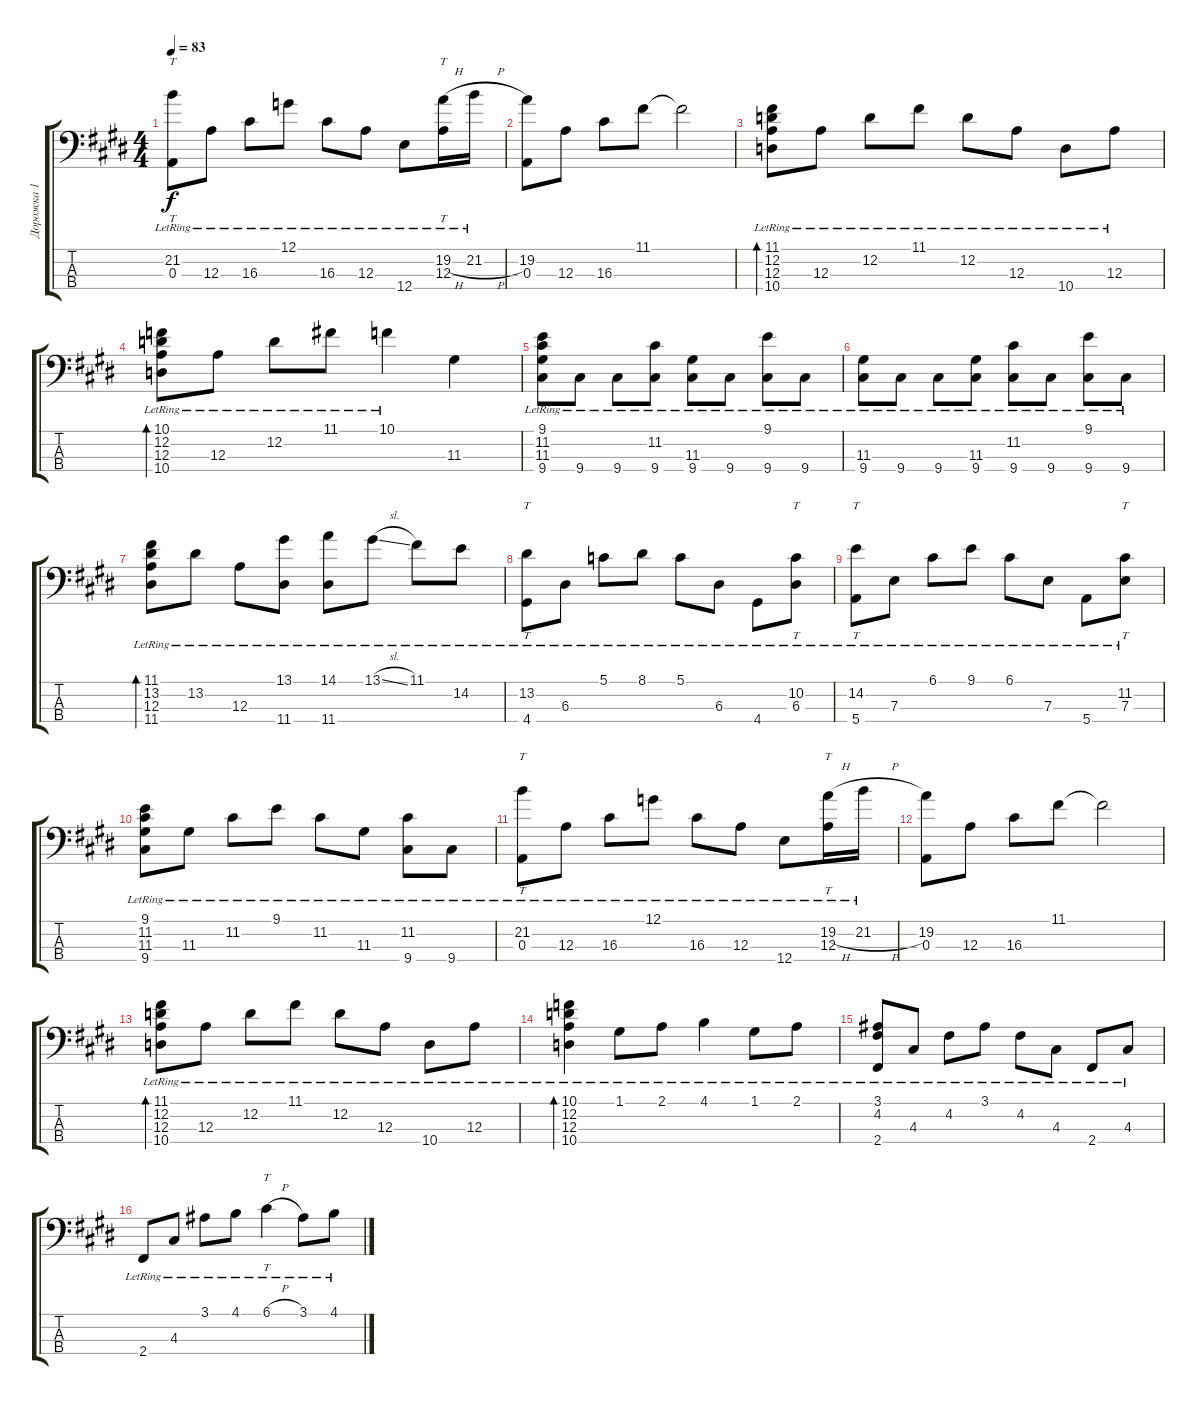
\track ("Дорожка 1" "Дорожка 1") {instrument electricbassfinger}
\staff {score tabs}
\tuning (G2 D2 A1 E1) {hide}
\ts (4 4)
\tempo 83
\clef f4
\ks e
(21.2{lr} 0.3{lr}).8{tt dy f} 12.3{lr}.8 16.3{lr}.8 12.1{lr}.8 16.3{lr}.8 12.3{lr}.8 12.4{lr}.8 (19.2{h lr} 12.3{lr}).16{tt} 21.2{h lr}.16 |
(19.2 0.3).8 12.3.8 16.3.8 11.1.8 11.1{t}.2 |
(11.1{lr} 12.2{lr} 12.3{lr} 10.4{lr}).8{bd 60} 12.3{lr}.8 12.2{lr}.8 11.1{lr}.8 12.2{lr}.8 12.3{lr}.8 10.4{lr}.8 12.3{lr}.8 |
(10.1{lr} 12.2{lr} 12.3{lr} 10.4{lr}).8{bd 60} 12.3{lr}.8 12.2{lr}.8 11.1{lr}.8 10.1{lr}.4 11.3.4 |
(9.1{lr} 11.2{lr} 11.3{lr} 9.4{lr}).8 9.4{lr}.8 9.4{lr}.8 (11.2{lr} 9.4{lr}).8 (11.3{lr} 9.4{lr}).8 9.4{lr}.8 (9.1{lr} 9.4{lr}).8 9.4{lr}.8 |
(11.3{lr} 9.4{lr}).8 9.4{lr}.8 9.4{lr}.8 (11.3{lr} 9.4{lr}).8 (11.2{lr} 9.4{lr}).8 9.4{lr}.8 (9.1{lr} 9.4{lr}).8 9.4{lr}.8 |
(11.1{lr} 13.2{lr} 12.3{lr} 11.4{lr}).8{bd 60} 13.2{lr}.8 12.3{lr}.8 (13.1{lr} 11.4{lr}).8 (14.1{lr} 11.4{lr}).8 13.1{sl lr}.8 11.1{lr}.8 14.2{lr}.8 |
(13.2{lr} 4.4{lr}).8{tt} 6.3{lr}.8 5.1{lr}.8 8.1{lr}.8 5.1{lr}.8 6.3{lr}.8 4.4{lr}.8 (10.2{lr} 6.3{lr}).8{tt} |
(14.2{lr} 5.4{lr}).8{tt} 7.3{lr}.8 6.1{lr}.8 9.1{lr}.8 6.1{lr}.8 7.3{lr}.8 5.4{lr}.8 (11.2{lr} 7.3{lr}).8{tt} |
(9.1{lr} 11.2{lr} 11.3{lr} 9.4{lr}).8 11.3{lr}.8 11.2{lr}.8 9.1{lr}.8 11.2{lr}.8 11.3{lr}.8 (11.2{lr} 9.4{lr}).8 9.4{lr}.8 |
(21.2{lr} 0.3{lr}).8{tt} 12.3{lr}.8 16.3{lr}.8 12.1{lr}.8 16.3{lr}.8 12.3{lr}.8 12.4{lr}.8 (19.2{h lr} 12.3{lr}).16{tt} 21.2{h lr}.16 |
(19.2 0.3).8 12.3.8 16.3.8 11.1.8 11.1{t}.2 |
(11.1{lr} 12.2{lr} 12.3{lr} 10.4{lr}).8{bd 60} 12.3{lr}.8 12.2{lr}.8 11.1{lr}.8 12.2{lr}.8 12.3{lr}.8 10.4{lr}.8 12.3{lr}.8 |
(10.1{lr} 12.2{lr} 12.3{lr} 10.4{lr}).4{bd 60} 1.1{lr}.8 2.1{lr}.8 4.1{lr}.4 1.1{lr}.8 2.1{lr}.8 |
(3.1{lr} 4.2{lr} 2.4{lr}).8 4.3{lr}.8 4.2{lr}.8 3.1{lr}.8 4.2{lr}.8 4.3{lr}.8 2.4{lr}.8 4.3{lr}.8 |
2.4{lr}.8 4.3{lr}.8 3.1{lr}.8 4.1{lr}.8 6.1{h lr}.4{tt} 3.1{lr}.8 4.1{lr}.8
